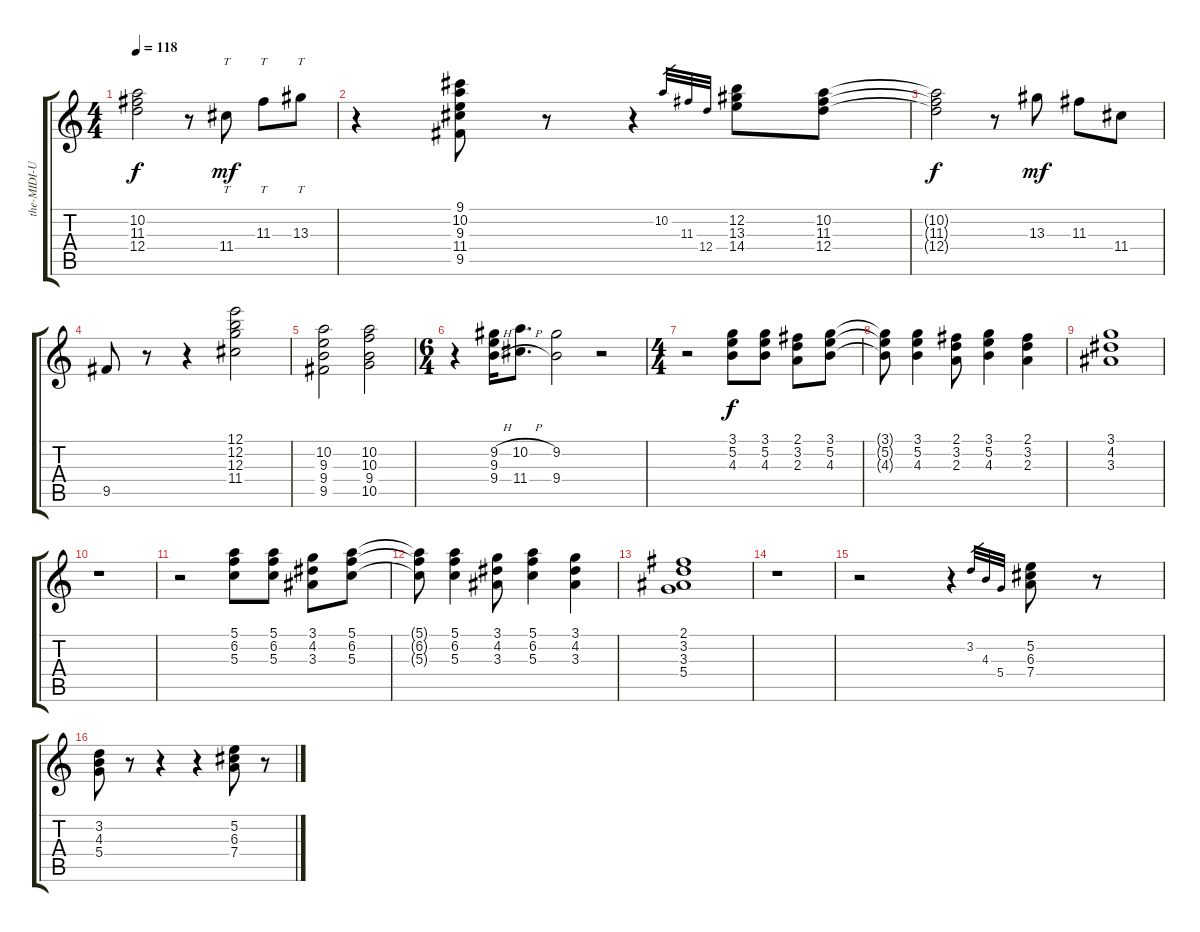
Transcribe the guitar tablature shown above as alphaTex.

\track ("the-MIDI-Universe@" "the-MIDI-U") {instrument electricguitarjazz}
\staff {score tabs}
\tuning (E4 B3 G3 D3 A2 E2) {hide}
\ts (4 4)
\tempo 118
\clef g2
\ks c
(10.2{t} 11.3{t} 12.4{t}).2{dy f} r.8 11.4.8{tt dy mf} 11.3.8{tt} 13.3.8{tt} |
r.4 (9.1 10.2 9.3 11.4 9.5).8 r.8 r.4 10.2.32{gr} 11.3.32{gr} 12.4.32{gr} (12.2 13.3 14.4).8 (10.2 11.3 12.4).8 |
(10.2{t} 11.3{t} 12.4{t}).2{dy f} r.8 13.3.8{dy mf} 11.3.8 11.4.8 |
9.5.8 r.8 r.4 (12.1 12.2 12.3 11.4).2 |
(10.2 9.3 9.4 9.5).2 (10.2 10.3 9.4 10.5).2 |
\ts (6 4)
r.4 (9.2{h} 9.3 9.4{h}).16 (10.2{h} 11.4{h}).8{d} (9.2 9.4).2 r.2 |
\ts (4 4)
r.2 (3.1 5.2 4.3).8{dy f instrument dulcimer} (3.1 5.2 4.3).8 (2.1 3.2 2.3).8 (3.1 5.2 4.3).8 |
(3.1{t} 5.2{t} 4.3{t}).8 (3.1 5.2 4.3).4 (2.1 3.2 2.3).8 (3.1 5.2 4.3).4 (2.1 3.2 2.3).4 |
(3.1 4.2 3.3).1 |
r.1 |
r.2 (5.1 6.2 5.3).8 (5.1 6.2 5.3).8 (3.1 4.2 3.3).8 (5.1 6.2 5.3).8 |
(5.1{t} 6.2{t} 5.3{t}).8 (5.1 6.2 5.3).4 (3.1 4.2 3.3).8 (5.1 6.2 5.3).4 (3.1 4.2 3.3).4 |
(2.1 3.2 3.3 5.4).1 |
r.1 |
r.2 r.4 3.2.32{gr} 4.3.32{gr} 5.4.32{gr} (5.2 6.3 7.4).8{instrument electricguitarjazz} r.8 |
(3.2 4.3 5.4).8 r.8 r.4 r.4 (5.2 6.3 7.4).8 r.8
